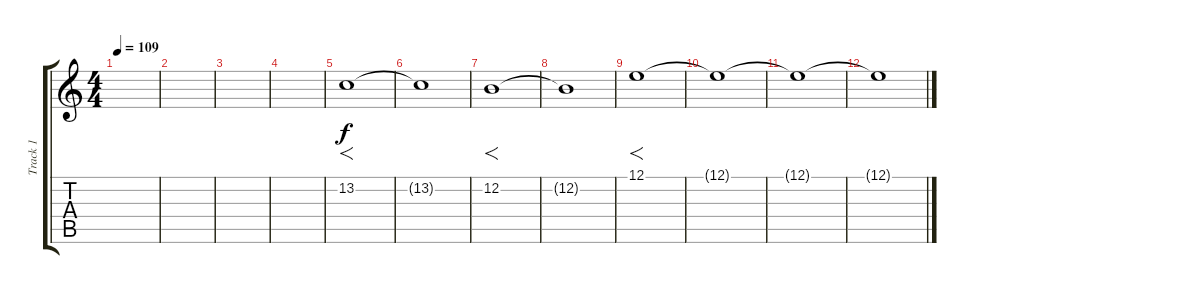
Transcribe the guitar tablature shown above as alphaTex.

\track ("Track 1" "Track 1") {instrument viola}
\staff {score tabs}
\tuning (E4 B3 G3 D3 A2 E2) {hide}
\ts (4 4)
\tempo 109
\clef g2
\ks c
|
|
|
|
13.2.1{f} |
13.2{t}.1 |
12.2.1{f} |
12.2{t}.1 |
12.1.1{f} |
12.1{t}.1 |
12.1{t}.1 |
12.1{t}.1
